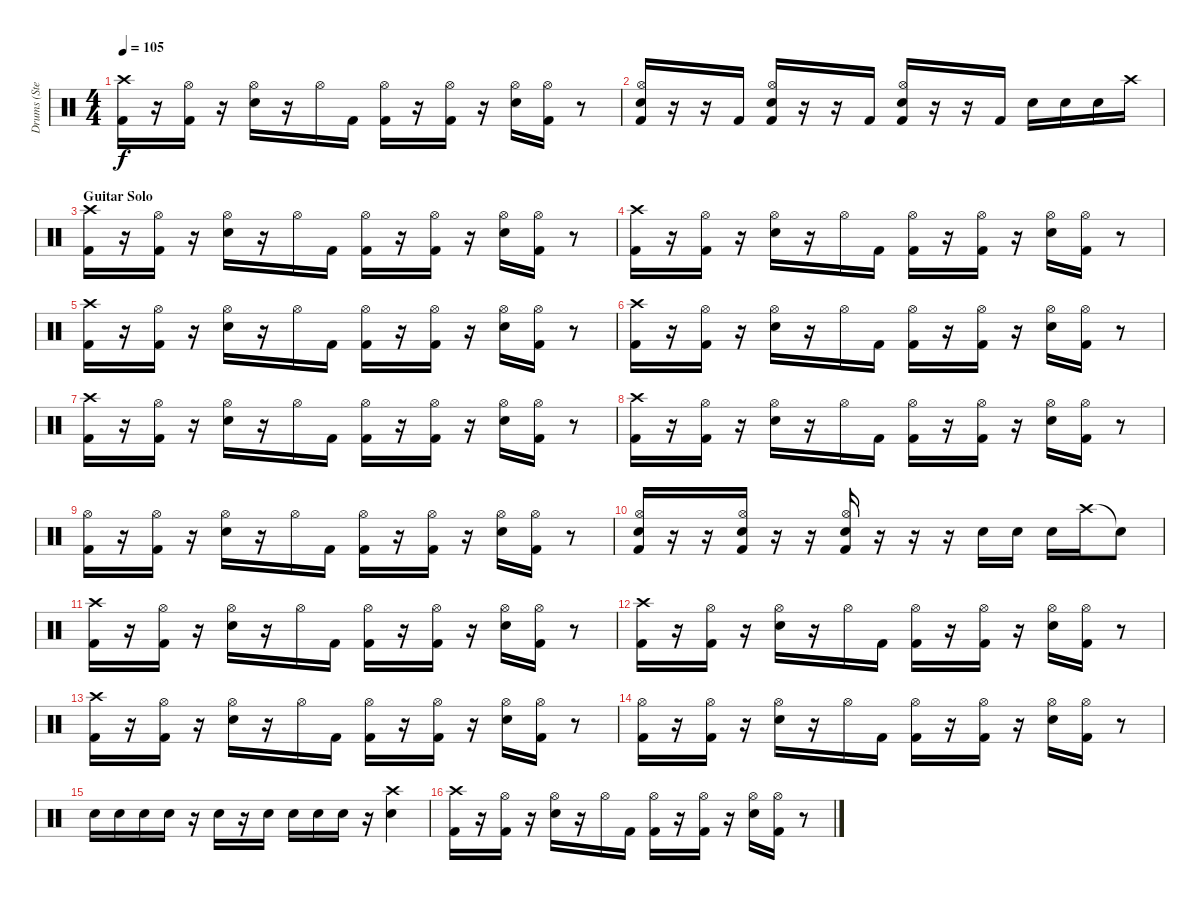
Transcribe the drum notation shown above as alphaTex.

\track ("Drums (Steven)" "Drums (Ste") {instrument percussion}
\staff {score}
\articulation defaults
\ts (4 4)
\tempo 105
\clef neutral
\ks c
("Crash high (hit)" "Kick (hit) 2").16{dy f} r.16 ("Hi-Hat (open)" "Kick (hit) 2").16 r.16 ("Hi-Hat (open)" "Snare (hit) 2").16 r.16 "Hi-Hat (open)".16 "Kick (hit) 2".16 ("Kick (hit) 2" "Hi-Hat (open)").16 r.16 ("Kick (hit) 2" "Hi-Hat (open)").16 r.16 ("Hi-Hat (open)" "Snare (hit) 2").16 ("Kick (hit) 2" "Hi-Hat (open)").16 r.8 |
("Kick (hit) 2" "Snare (hit) 2" "Hi-Hat (open)").16 r.16 r.16 "Kick (hit) 2".16 ("Kick (hit) 2" "Snare (hit) 2" "Hi-Hat (open)").16 r.16 r.16 "Kick (hit) 2".16 ("Kick (hit) 2" "Snare (hit) 2" "Hi-Hat (open)").16 r.16 r.16 "Kick (hit) 2".16 "Snare (hit) 2".16 "Snare (hit) 2".16 "Snare (hit) 2".16 "Crash high (hit)".16 |
\section ("" "Guitar Solo")
("Crash high (hit)" "Kick (hit) 2").16 r.16 ("Hi-Hat (open)" "Kick (hit) 2").16 r.16 ("Hi-Hat (open)" "Snare (hit) 2").16 r.16 "Hi-Hat (open)".16 "Kick (hit) 2".16 ("Kick (hit) 2" "Hi-Hat (open)").16 r.16 ("Kick (hit) 2" "Hi-Hat (open)").16 r.16 ("Hi-Hat (open)" "Snare (hit) 2").16 ("Kick (hit) 2" "Hi-Hat (open)").16 r.8 |
("Crash high (hit)" "Kick (hit) 2").16 r.16 ("Hi-Hat (open)" "Kick (hit) 2").16 r.16 ("Hi-Hat (open)" "Snare (hit) 2").16 r.16 "Hi-Hat (open)".16 "Kick (hit) 2".16 ("Kick (hit) 2" "Hi-Hat (open)").16 r.16 ("Kick (hit) 2" "Hi-Hat (open)").16 r.16 ("Hi-Hat (open)" "Snare (hit) 2").16 ("Kick (hit) 2" "Hi-Hat (open)").16 r.8 |
("Crash high (hit)" "Kick (hit) 2").16 r.16 ("Hi-Hat (open)" "Kick (hit) 2").16 r.16 ("Hi-Hat (open)" "Snare (hit) 2").16 r.16 "Hi-Hat (open)".16 "Kick (hit) 2".16 ("Kick (hit) 2" "Hi-Hat (open)").16 r.16 ("Kick (hit) 2" "Hi-Hat (open)").16 r.16 ("Hi-Hat (open)" "Snare (hit) 2").16 ("Kick (hit) 2" "Hi-Hat (open)").16 r.8 |
("Crash high (hit)" "Kick (hit) 2").16 r.16 ("Hi-Hat (open)" "Kick (hit) 2").16 r.16 ("Hi-Hat (open)" "Snare (hit) 2").16 r.16 "Hi-Hat (open)".16 "Kick (hit) 2".16 ("Kick (hit) 2" "Hi-Hat (open)").16 r.16 ("Kick (hit) 2" "Hi-Hat (open)").16 r.16 ("Hi-Hat (open)" "Snare (hit) 2").16 ("Kick (hit) 2" "Hi-Hat (open)").16 r.8 |
("Crash high (hit)" "Kick (hit) 2").16 r.16 ("Hi-Hat (open)" "Kick (hit) 2").16 r.16 ("Hi-Hat (open)" "Snare (hit) 2").16 r.16 "Hi-Hat (open)".16 "Kick (hit) 2".16 ("Kick (hit) 2" "Hi-Hat (open)").16 r.16 ("Kick (hit) 2" "Hi-Hat (open)").16 r.16 ("Hi-Hat (open)" "Snare (hit) 2").16 ("Kick (hit) 2" "Hi-Hat (open)").16 r.8 |
("Crash high (hit)" "Kick (hit) 2").16 r.16 ("Hi-Hat (open)" "Kick (hit) 2").16 r.16 ("Hi-Hat (open)" "Snare (hit) 2").16 r.16 "Hi-Hat (open)".16 "Kick (hit) 2".16 ("Kick (hit) 2" "Hi-Hat (open)").16 r.16 ("Kick (hit) 2" "Hi-Hat (open)").16 r.16 ("Hi-Hat (open)" "Snare (hit) 2").16 ("Kick (hit) 2" "Hi-Hat (open)").16 r.8 |
("Hi-Hat (open)" "Kick (hit) 2").16 r.16 ("Hi-Hat (open)" "Kick (hit) 2").16 r.16 ("Hi-Hat (open)" "Snare (hit) 2").16 r.16 "Hi-Hat (open)".16 "Kick (hit) 2".16 ("Kick (hit) 2" "Hi-Hat (open)").16 r.16 ("Kick (hit) 2" "Hi-Hat (open)").16 r.16 ("Hi-Hat (open)" "Snare (hit) 2").16 ("Kick (hit) 2" "Hi-Hat (open)").16 r.8 |
("Kick (hit) 2" "Snare (hit) 2" "Hi-Hat (open)").16 r.16 r.16 ("Kick (hit) 2" "Snare (hit) 2" "Hi-Hat (open)").16 r.16 r.16 ("Kick (hit) 2" "Snare (hit) 2" "Hi-Hat (open)").16 r.16 r.16 r.16 "Snare (hit) 2".16 "Snare (hit) 2".16 "Snare (hit) 2".16 "Crash high (hit)".16 "Snare (hit)"{t}.8 |
("Crash high (hit)" "Kick (hit) 2").16 r.16 ("Hi-Hat (open)" "Kick (hit) 2").16 r.16 ("Hi-Hat (open)" "Snare (hit) 2").16 r.16 "Hi-Hat (open)".16 "Kick (hit) 2".16 ("Kick (hit) 2" "Hi-Hat (open)").16 r.16 ("Kick (hit) 2" "Hi-Hat (open)").16 r.16 ("Hi-Hat (open)" "Snare (hit) 2").16 ("Kick (hit) 2" "Hi-Hat (open)").16 r.8 |
("Crash high (hit)" "Kick (hit) 2").16 r.16 ("Hi-Hat (open)" "Kick (hit) 2").16 r.16 ("Hi-Hat (open)" "Snare (hit) 2").16 r.16 "Hi-Hat (open)".16 "Kick (hit) 2".16 ("Kick (hit) 2" "Hi-Hat (open)").16 r.16 ("Kick (hit) 2" "Hi-Hat (open)").16 r.16 ("Hi-Hat (open)" "Snare (hit) 2").16 ("Kick (hit) 2" "Hi-Hat (open)").16 r.8 |
("Crash high (hit)" "Kick (hit) 2").16 r.16 ("Hi-Hat (open)" "Kick (hit) 2").16 r.16 ("Hi-Hat (open)" "Snare (hit) 2").16 r.16 "Hi-Hat (open)".16 "Kick (hit) 2".16 ("Kick (hit) 2" "Hi-Hat (open)").16 r.16 ("Kick (hit) 2" "Hi-Hat (open)").16 r.16 ("Hi-Hat (open)" "Snare (hit) 2").16 ("Kick (hit) 2" "Hi-Hat (open)").16 r.8 |
("Hi-Hat (open)" "Kick (hit) 2").16 r.16 ("Hi-Hat (open)" "Kick (hit) 2").16 r.16 ("Hi-Hat (open)" "Snare (hit) 2").16 r.16 "Hi-Hat (open)".16 "Kick (hit) 2".16 ("Kick (hit) 2" "Hi-Hat (open)").16 r.16 ("Kick (hit) 2" "Hi-Hat (open)").16 r.16 ("Hi-Hat (open)" "Snare (hit) 2").16 ("Kick (hit) 2" "Hi-Hat (open)").16 r.8 |
"Snare (hit) 2".16 "Snare (hit) 2".16 "Snare (hit) 2".16 "Snare (hit) 2".16 r.16 "Snare (hit) 2".16 r.16 "Snare (hit) 2".16 "Snare (hit) 2".16 "Snare (hit) 2".16 "Snare (hit) 2".16 r.16 ("Snare (hit) 2" "Crash high (hit)").4 |
("Crash high (hit)" "Kick (hit) 2").16 r.16 ("Hi-Hat (open)" "Kick (hit) 2").16 r.16 ("Hi-Hat (open)" "Snare (hit) 2").16 r.16 "Hi-Hat (open)".16 "Kick (hit) 2".16 ("Kick (hit) 2" "Hi-Hat (open)").16 r.16 ("Kick (hit) 2" "Hi-Hat (open)").16 r.16 ("Hi-Hat (open)" "Snare (hit) 2").16 ("Kick (hit) 2" "Hi-Hat (open)").16 r.8
